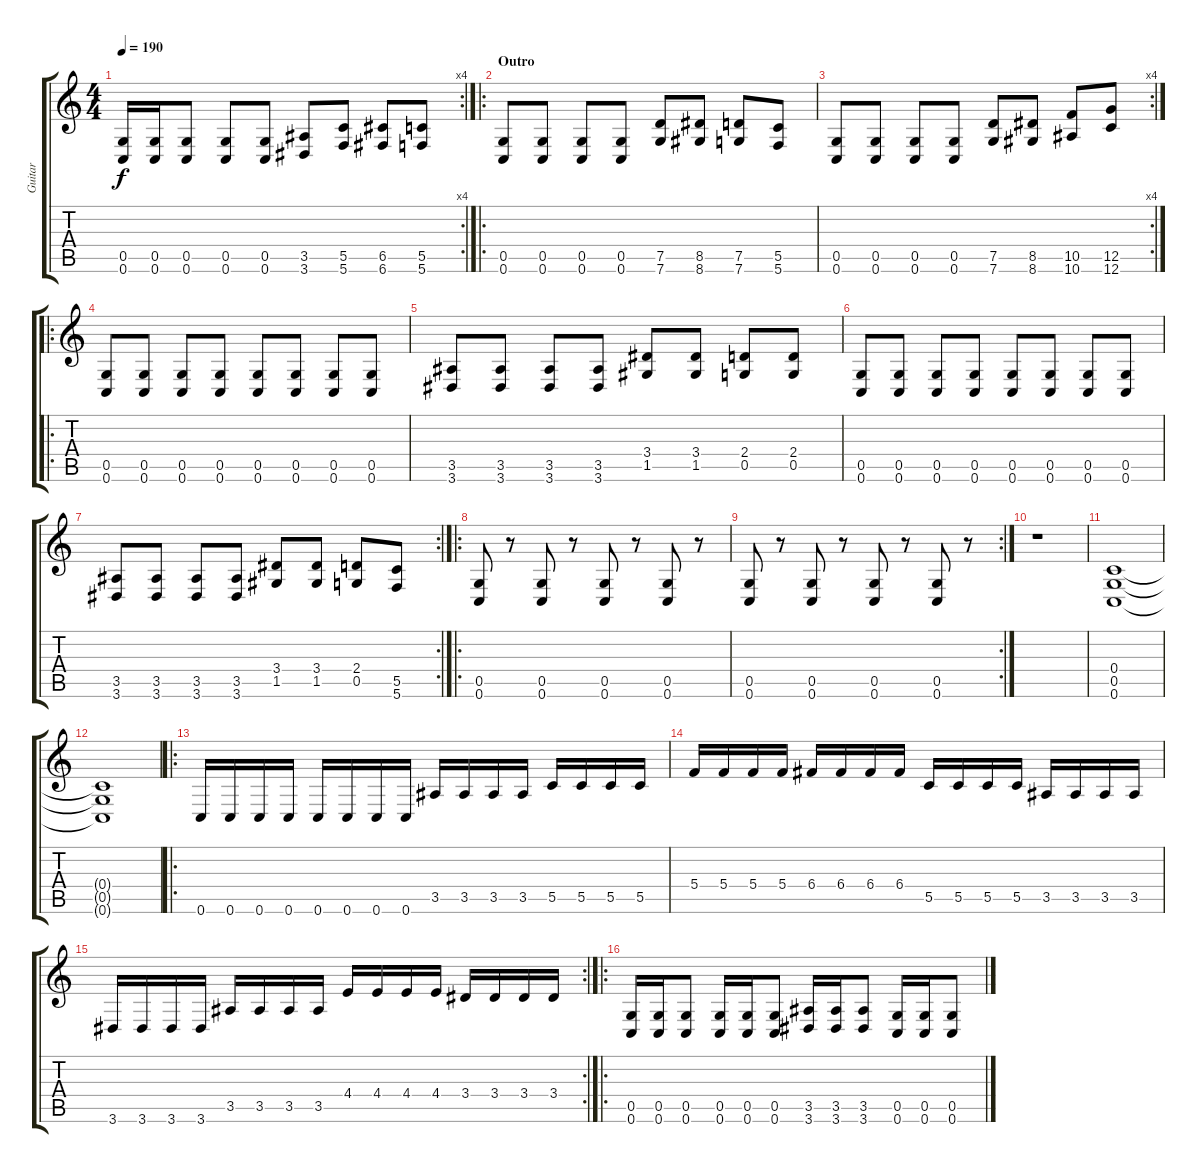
\track ("Guitar" "Guitar") {instrument distortionguitar}
\staff {score tabs}
\tuning (D4 A3 F3 C3 G2 C2) {hide}
\rc 4
\ts (4 4)
\tempo 190
\clef g2
\ks c
(0.5 0.6).16{dy f} (0.5 0.6).16 (0.5 0.6).8 (0.5 0.6).8 (0.5 0.6).8 (3.5 3.6).8 (5.5 5.6).8 (6.5 6.6).8 (5.5 5.6).8 |
\ro
\section ("" "Outro")
(0.5 0.6).8 (0.5 0.6).8 (0.5 0.6).8 (0.5 0.6).8 (7.5 7.6).8 (8.5 8.6).8 (7.5 7.6).8 (5.5 5.6).8 |
\rc 4
(0.5 0.6).8 (0.5 0.6).8 (0.5 0.6).8 (0.5 0.6).8 (7.5 7.6).8 (8.5 8.6).8 (10.5 10.6).8 (12.5 12.6).8 |
\ro
(0.5 0.6).8 (0.5 0.6).8 (0.5 0.6).8 (0.5 0.6).8 (0.5 0.6).8 (0.5 0.6).8 (0.5 0.6).8 (0.5 0.6).8 |
(3.5 3.6).8 (3.5 3.6).8 (3.5 3.6).8 (3.5 3.6).8 (3.4 1.5).8 (3.4 1.5).8 (2.4 0.5).8 (2.4 0.5).8 |
(0.5 0.6).8 (0.5 0.6).8 (0.5 0.6).8 (0.5 0.6).8 (0.5 0.6).8 (0.5 0.6).8 (0.5 0.6).8 (0.5 0.6).8 |
\rc 2
(3.5 3.6).8 (3.5 3.6).8 (3.5 3.6).8 (3.5 3.6).8 (3.4 1.5).8 (3.4 1.5).8 (2.4 0.5).8 (5.5 5.6).8 |
\ro
(0.5 0.6).8 r.8 (0.5 0.6).8 r.8 (0.5 0.6).8 r.8 (0.5 0.6).8 r.8 |
\rc 2
(0.5 0.6).8 r.8 (0.5 0.6).8 r.8 (0.5 0.6).8 r.8 (0.5 0.6).8 r.8 |
r.1 |
(0.4 0.5 0.6).1 |
(0.4{t} 0.5{t} 0.6{t}).1 |
\ro
0.6.16 0.6.16 0.6.16 0.6.16 0.6.16 0.6.16 0.6.16 0.6.16 3.5.16 3.5.16 3.5.16 3.5.16 5.5.16 5.5.16 5.5.16 5.5.16 |
5.4.16 5.4.16 5.4.16 5.4.16 6.4.16 6.4.16 6.4.16 6.4.16 5.5.16 5.5.16 5.5.16 5.5.16 3.5.16 3.5.16 3.5.16 3.5.16 |
\rc 2
3.6.16 3.6.16 3.6.16 3.6.16 3.5.16 3.5.16 3.5.16 3.5.16 4.4.16 4.4.16 4.4.16 4.4.16 3.4.16 3.4.16 3.4.16 3.4.16 |
\ro
(0.5 0.6).16 (0.5 0.6).16 (0.5 0.6).8 (0.5 0.6).16 (0.5 0.6).16 (0.5 0.6).8 (3.5 3.6).16 (3.5 3.6).16 (3.5 3.6).8 (0.5 0.6).16 (0.5 0.6).16 (0.5 0.6).8
